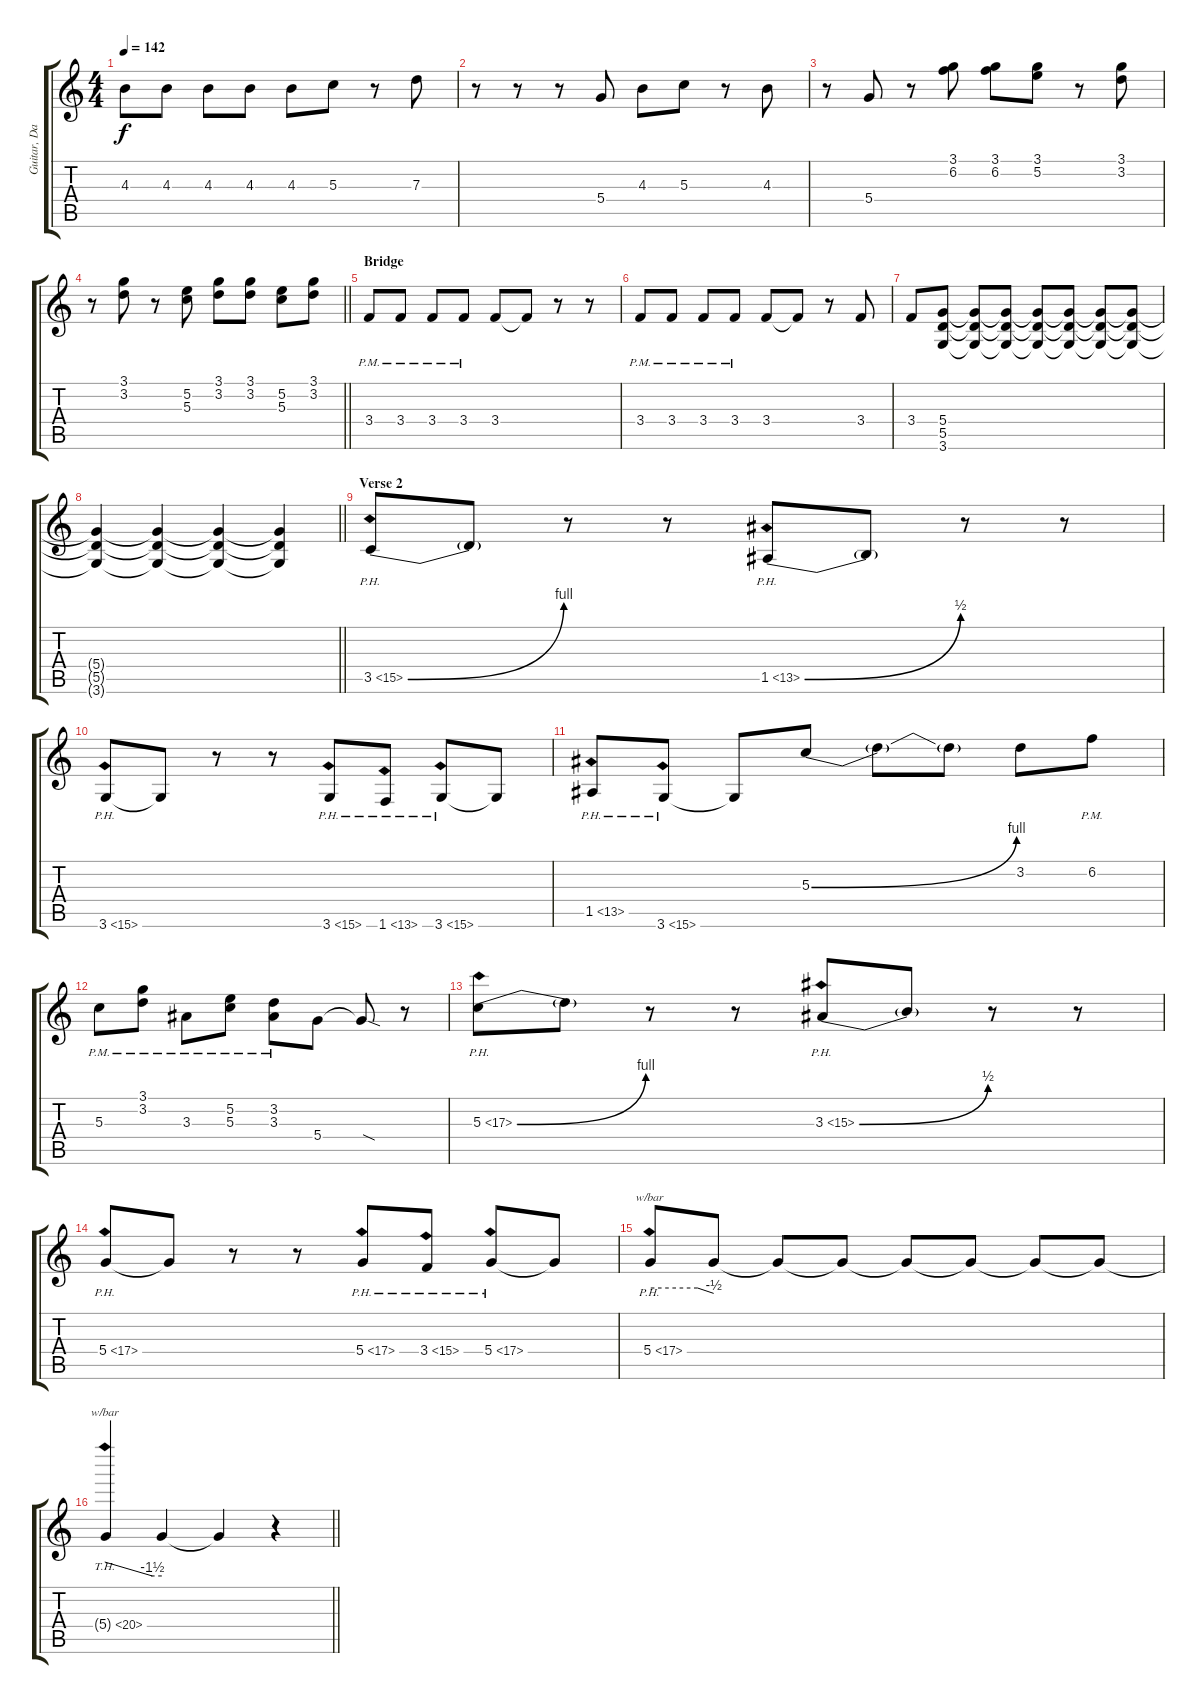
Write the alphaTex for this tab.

\track ("Guitar, Dan" "Guitar, Da") {instrument overdrivenguitar}
\staff {score tabs}
\tuning (E4 B3 G3 D3 A2 E2) {hide}
\ts (4 4)
\tempo 142
\clef g2
\ks c
4.3.8{dy f} 4.3.8 4.3.8 4.3.8 4.3.8 5.3.8 r.8 7.3.8 |
r.8 r.8 r.8 5.4.8 4.3.8 5.3.8 r.8 4.3.8 |
r.8 5.4.8 r.8 (3.1 6.2).8 (3.1 6.2).8 (3.1 5.2).8 r.8 (3.1 3.2).8 |
\barLineRight lightlight
r.8 (3.1 3.2).8 r.8 (5.2 5.3).8 (3.1 3.2).8 (3.1 3.2).8 (5.2 5.3).8 (3.1 3.2).8 |
\section ("" "Bridge")
3.4{pm}.8 3.4{pm}.8 3.4{pm}.8 3.4{pm}.8 3.4.8 3.4{t}.8 r.8 r.8 |
3.4{pm}.8 3.4{pm}.8 3.4{pm}.8 3.4{pm}.8 3.4.8 3.4{t}.8 r.8 3.4.8 |
3.4.8 (5.4 5.5 3.6).8 (5.4{t} 5.5{t} 3.6{t}).8 (5.4{t} 5.5{t} 3.6{t}).8 (5.4{t} 5.5{t} 3.6{t}).8 (5.4{t} 5.5{t} 3.6{t}).8 (5.4{t} 5.5{t} 3.6{t}).8 (5.4{t} 5.5{t} 3.6{t}).8 |
\barLineRight lightlight
(5.4{t} 5.5{t} 3.6{t}).4 (5.4{t} 5.5{t} 3.6{t}).4 (5.4{t} 5.5{t} 3.6{t}).4 (5.4{t} 5.5{t} 3.6{t}).4 |
\section ("" "Verse 2")
3.5{be (bend 0 0 60 4) ph 12}.8 3.5{t}.8 r.8 r.8 1.5{be (bend 0 0 60 2) ph 12}.8 1.5{t}.8 r.8 r.8 |
3.6{ph 12}.8 3.6{t}.8 r.8 r.8 3.6{ph 12}.8 1.6{ph 12}.8 3.6{ph 12}.8 3.6{t}.8 |
1.5{ph 12}.8 3.6{ph 12}.8 3.6{t}.8 5.3{be (bend 0 0 60 4)}.8 5.3{t}.8 5.3{t}.8 3.2.8 6.2{pm}.8 |
5.3{pm}.8 (3.1{pm} 3.2{pm}).8 3.3{pm}.8 (5.2{pm} 5.3{pm}).8 (3.2{pm} 3.3{pm}).8 5.4.8 5.4{sod t}.8 r.8 |
5.3{be (bend 0 0 60 4) ph 12}.8 5.3{t}.8 r.8 r.8 3.3{be (bend 0 0 60 2) ph 12}.8 3.3{t}.8 r.8 r.8 |
5.4{ph 12}.8 5.4{t}.8 r.8 r.8 5.4{ph 12}.8 3.4{ph 12}.8 5.4{ph 12}.8 5.4{t}.8 |
5.4{ph 12}.8{tbe (custom default 0 0 45 0 60 -2)} 5.4{t}.8 5.4{t}.8 5.4{t}.8 5.4{t}.8 5.4{t}.8 5.4{t}.8 5.4{t}.8 |
\barLineRight lightlight
5.4{th 15 t}.4{tbe (custom default 0 0 50 -6 60 -6)} 5.4{t}.4 5.4{t}.4 r.4
